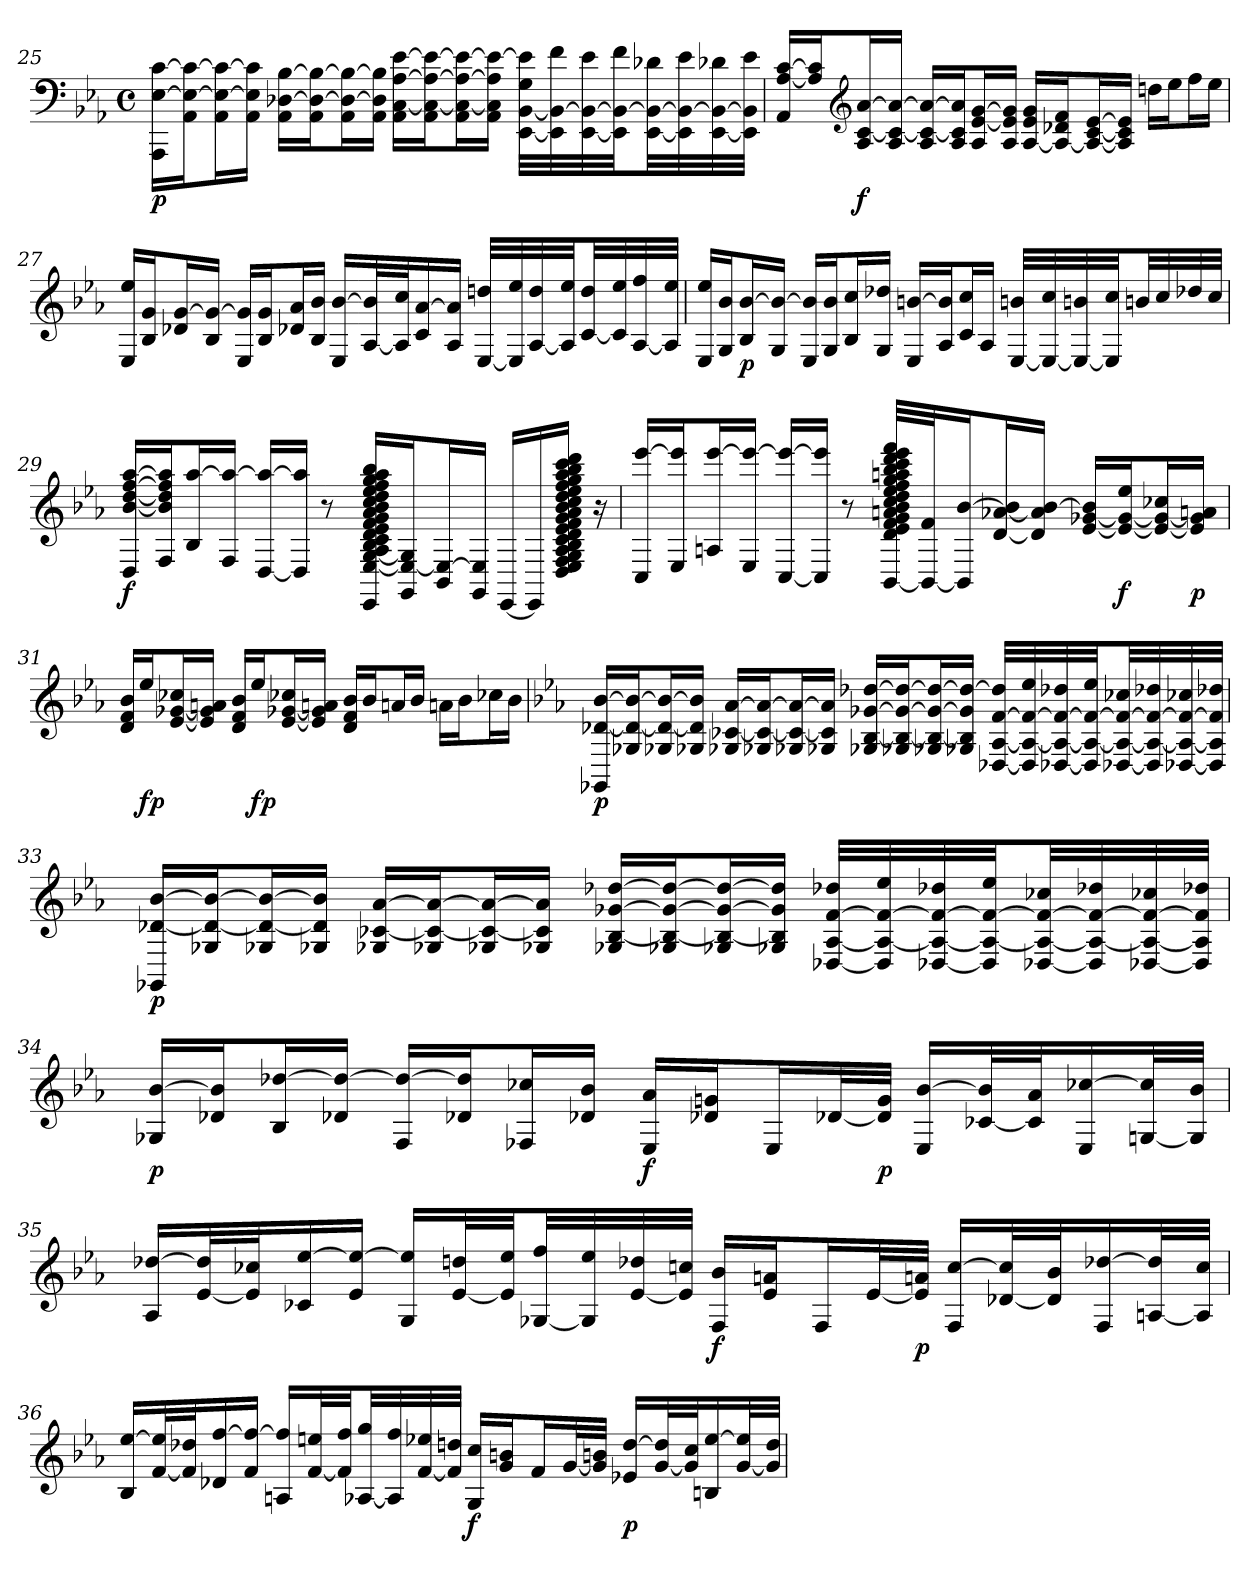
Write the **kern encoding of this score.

**kern	**dynam
*part1	*part1
*staff1	*staff1
*clefF4	*
*k[b-e-a-]	*
*M4/4	*
*met(c)	*
=25	=25
16AAA- [16E- [16cLL	p
16AA- 16E-_ 16c_J	.
16AA- 16E-_ 16c_L	.
16AA- 16E-] 16c]JJ	.
16AA- [16D-X [16B-LL	.
16AA- 16D-_ 16B-_J	.
16AA- 16D-_ 16B-_L	.
16AA- 16D-] 16B-]JJ	.
16AA- [16C [16A- [16e-LL	.
16AA- 16C_ 16A-_ 16e-_J	.
16AA- 16C_ 16A-_ 16e-_L	.
16AA- 16C] 16A-] 16e-_JJ	.
[32EE- [32BB- 32G 32e-]LLL	.
32EE-] 32BB-_ 32f	.
[32EE- 32BB-_ 32e-	.
32EE-] 32BB-_ 32fJJ	.
[32EE- 32BB-_ 32d-XLL	.
32EE-] 32BB-_ 32e-	.
[32EE- 32BB-_ 32d-X	.
32EE-] 32BB-] 32e-JJJ	.
=26	=26
16AA- [16A- [16cLL	.
16A-] 16c]J	.
*clefG2	*
16A- [16c [16a-L	f
16A- 16c_ 16a-_JJ	.
16A- 16c_ 16a-_LL	.
16A- 16c] 16a-]J	.
16A- [16e- [16gL	.
16A- 16e-] 16g]JJ	.
[16A- 16e- 16gLL	.
16A-_ 16d-X 16fJ	.
16A-_ [16c [16e-L	.
16A-] 16c] 16e-]JJ	.
16ddnLL	.
16ee-J	.
16ffL	.
16ee-JJ	.
=27	=27
16E- 16ee-LL	.
16B- 16gJ	.
16d-X [16gL	.
16B- 16g_JJ	.
16E- 16g]LL	.
16B- 16gJ	.
16d-X 16a-L	.
16B- 16b-JJ	.
16E- [16b-LL	.
[32A- 32b-]L	.
32A-] 32ccJ	.
16c [16a-	.
16A- 16a-]JJ	.
[32E- 32ddnLLL	.
32E-] 32ee-	.
[32A- 32dd	.
32A-] 32ee-JJ	.
[32c 32ddLL	.
32c] 32ee-	.
[32A- 32ff	.
32A-] 32ee-JJJ	.
=28	=28
16E- 16ee-LL	.
16G 16b-J	.
16B- [16b-L	p
16G 16b-_JJ	.
16E- 16b-]LL	.
16G 16b-J	.
16B- 16ccL	.
16G 16dd-XJJ	.
16E- [16bnLL	.
16A- 16b]J	.
16c 16ccL	.
16A-JJ	.
[32E- 32bnLLL	.
32E-_ 32cc	.
32E-_ 32bn	.
32E-] 32ccJJ	.
32bnLL	.
32cc	.
32dd-X	.
32ccJJJ	.
=29	=29
16D [16b- [16dd [16ff [16aa-LL	f
16F 16b-] 16dd] 16ff] 16aa-]J	.
16B- [16aa-L	.
16F 16aa-_JJ	.
[16D 16aa-_LL	.
16D] 16aa-]JJ	.
8r	.
*MM31	*
16EE- [16E- [16G 16A- 16B- 16c 16d 16e- 16f 16g 16a- 16b- 16cc 16dd 16ee- 16ff 16gg 16aa- 16bb-LL	.
16GG 16E-_ 16G]J	.
16BB- 16E-_L	.
16GG 16E-]JJ	.
[16EE-LL	.
16EE-]	.
16D 16E- 16F 16G 16A- 16B- 16c 16d 16e- 16f 16g 16a- 16b- 16cc 16dd 16ee- 16ff 16gg 16aa- 16bb- 16ccc 16dddJJ	.
16r	.
=30	=30
16C [16eee-LL	.
16E- 16eee-]J	.
16An [16eee-L	.
16E- 16eee-_JJ	.
[16C 16eee-_LL	.
16C] 16eee-]JJ	.
8r	.
*MM31	*
[32BB- 32d 32e- 32f 32g 32an 32b- 32cc 32dd 32ee- 32ff 32gg 32aan 32bb- 32ccc 32ddd 32eee- 32fffLLL	.
32BB-_ 32fJ	.
16BB-] [16b-J	.
[16d [16a-X 16b-]L	.
16d] 16a-] [16b-JJ	.
[16e- [16g-X 16b-]LL	.
16e-_ 16g-_ 16ee-J	f
16e-_ 16g-_ 16cc-XL	.
16e-] 16g-] 16anJJ	p
=31	=31
16d 16f 16b-LL	.
16ee-J	fp
[16e- [16g-X 16cc-XL	.
16e-] 16g-] 16anJJ	.
16d 16f 16b-LL	.
16ee-J	fp
[16e- [16g-X 16cc-XL	.
16e-] 16g-] 16anJJ	.
16d 16f 16b-LL	.
16b-J	.
16anL	.
16b-JJ	.
16anLL	.
16b-J	.
16cc-XL	.
16b-JJ	.
=32	=32
*k[b-e-a-]	*
16GG-X [16d-X [16b-LL	p
16G-X 16d-_ 16b-_J	.
16G-X 16d-_ 16b-_L	.
16G-X 16d-] 16b-]JJ	.
16G-X [16c-X [16a-LL	.
16G-X 16c-_ 16a-_J	.
16G-X 16c-_ 16a-_L	.
16G-X 16c-] 16a-]JJ	.
16G-X [16B- [16g-X [16dd-XLL	.
16G-X 16B-_ 16g-_ 16dd-_J	.
16G-X 16B-_ 16g-_ 16dd-_L	.
16G-X 16B-] 16g-] 16dd-_JJ	.
[32D-X [32A- [32f 32dd-]LLL	.
32D-] 32A-_ 32f_ 32ee-	.
[32D-X 32A-_ 32f_ 32dd-X	.
32D-] 32A-_ 32f_ 32ee-JJ	.
[32D-X 32A-_ 32f_ 32cc-XLL	.
32D-] 32A-_ 32f_ 32dd-X	.
[32D-X 32A-_ 32f_ 32cc-X	.
32D-] 32A-] 32f] 32dd-XJJJ	.
=33	=33
16GG-X [16d-X [16b-LL	p
16G-X 16d-_ 16b-_J	.
16G-X 16d-_ 16b-_L	.
16G-X 16d-] 16b-]JJ	.
16G-X [16c-X [16a-LL	.
16G-X 16c-_ 16a-_J	.
16G-X 16c-_ 16a-_L	.
16G-X 16c-] 16a-]JJ	.
16G-X [16B- [16g-X [16dd-XLL	.
16G-X 16B-_ 16g-_ 16dd-_J	.
16G-X 16B-_ 16g-_ 16dd-_L	.
16G-X 16B-] 16g-] 16dd-]JJ	.
[32D-X [32A- [32f 32dd-XLLL	.
32D-] 32A-_ 32f_ 32ee-	.
[32D-X 32A-_ 32f_ 32dd-X	.
32D-] 32A-_ 32f_ 32ee-JJ	.
[32D-X 32A-_ 32f_ 32cc-XLL	.
32D-] 32A-_ 32f_ 32dd-X	.
[32D-X 32A-_ 32f_ 32cc-X	.
32D-] 32A-] 32f] 32dd-XJJJ	.
=34	=34
16G-X [16b-LL	p
16d-X 16b-]J	.
16B- [16dd-XL	.
16d-X 16dd-_JJ	.
16F 16dd-_LL	.
16d-X 16dd-]J	.
16F-X 16cc-XL	.
16d-X 16b-JJ	.
16E- 16a-LL	f
16d-X 16gnJ	.
16E-L	.
[32d-XL	.
32d-] 32gJJJ	p
16E- [16b-LL	.
[32c-X 32b-]L	.
32c-] 32a-J	.
16E- [16cc-X	.
[32Gn 32cc-]L	.
32G] 32b-JJJ	.
=35	=35
16A- [16dd-XLL	.
[32e- 32dd-]L	.
32e-] 32cc-XJ	.
16c-X [16ee-	.
16e- 16ee-_JJ	.
16G 16ee-]LL	.
[32e- 32ddnL	.
32e-] 32ee-JJ	.
[32G-X 32ffLL	.
32G-] 32ee-	.
[32e- 32dd-X	.
32e-] 32ccnJJJ	.
16F 16b-LL	f
16e- 16anJ	.
16FL	.
[32e-L	.
32e-] 32anJJJ	p
16F [16ccLL	.
[32d-X 32cc]L	.
32d-] 32b-J	.
16F [16dd-X	.
[32An 32dd-]L	.
32A] 32ccJJJ	.
=36	=36
16B- [16ee-LL	.
[32f 32ee-]L	.
32f] 32dd-XJ	.
16d-X [16ff	.
16f 16ff_JJ	.
16An 16ff]LL	.
[32f 32eenL	.
32f] 32ffJJ	.
[32A-X 32ggLL	.
32A-] 32ff	.
[32f 32ee-X	.
32f] 32ddnJJJ	.
16G 16ccLL	f
16g 16bnJ	.
16fL	.
[32gL	.
32g] 32bnJJJ	.
16e-X [16ddLL	p
[32g 32dd]L	.
32g] 32ccJ	.
16Bn [16ee-	.
[32g 32ee-]L	.
32g] 32ddJJJ	.
=	=
*-	*-
